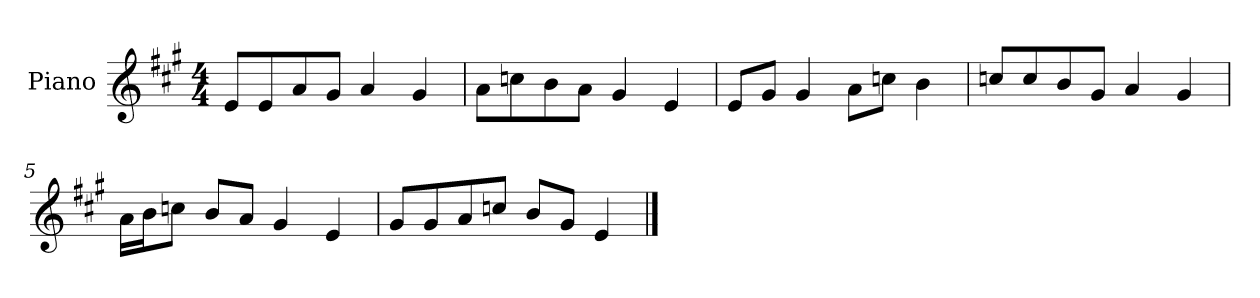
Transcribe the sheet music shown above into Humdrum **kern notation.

**kern
*part1
*staff1
*I"Piano
*I'P-no
*clefG2
*k[f#c#g#]
*M4/4
*MM90
=1
8e/L
8e/
8a/
8g#/J
4a/
4g#/
=2
8a\L
8ccn\
8b\
8a\J
4g#/
4e/
=3
8e/L
8g#/J
4g#/
8a\L
8ccn\J
4b\
=4
8ccn/L
8cc/
8b/
8g#/J
4a/
4g#/
=5
16a\LL
16b\J
8ccn\J
8b/L
8a/J
4g#/
4e/
!!LO:LB:g=z
=6
8g#/L
8g#/
8a/
8ccn/J
8b/L
8g#/J
4e/
==
*-
